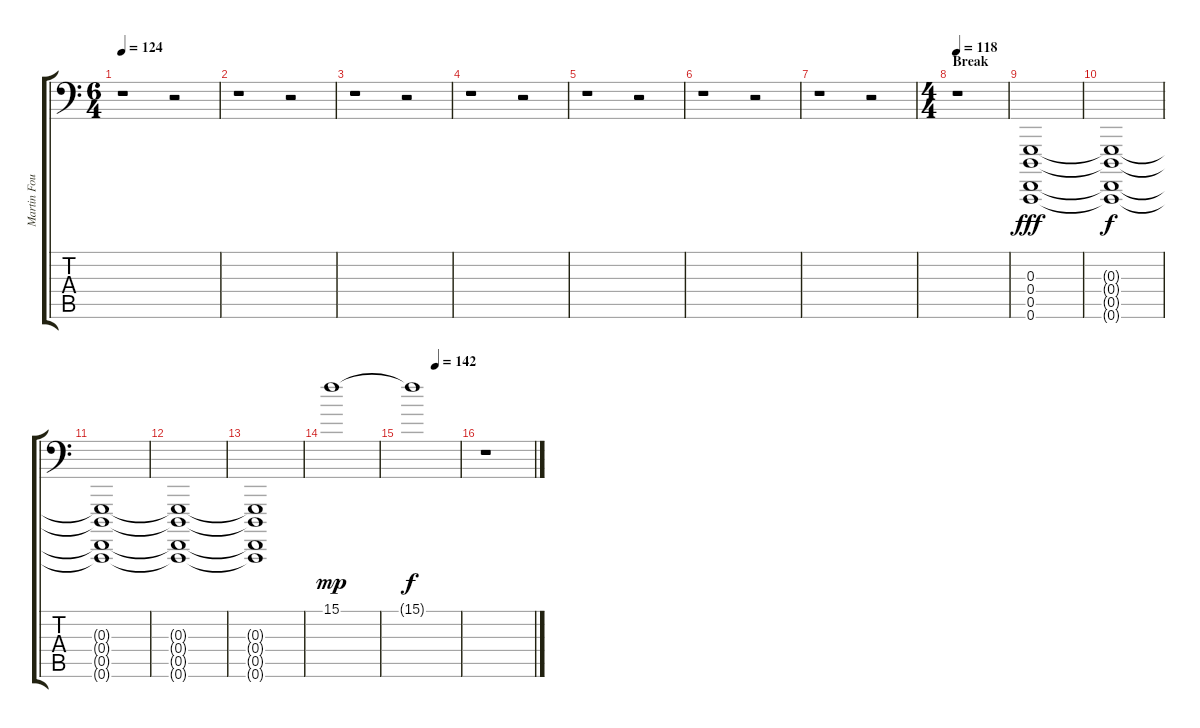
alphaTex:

\track ("Martin Foul (Unwashed Pianist)" "Martin Fou") {instrument seashore}
\staff {score tabs}
\tuning (D4 A3 F0 C0 G-1 D-1) {hide}
\ts (6 4)
\tempo 124
\clef f4
\ks c
r.1{dy fff} r.2 |
r.1 r.2 |
r.1 r.2 |
r.1 r.2 |
r.1 r.2 |
r.1 r.2 |
r.1 r.2 |
\ts (4 4)
\section ("" "Break")
\tempo 118
r.1 |
(0.3 0.4 0.5 0.6).1{instrument stringensemble1} |
(0.3{t} 0.4{t} 0.5{t} 0.6{t}).1{dy f} |
(0.3{t} 0.4{t} 0.5{t} 0.6{t}).1 |
(0.3{t} 0.4{t} 0.5{t} 0.6{t}).1 |
(0.3{t} 0.4{t} 0.5{t} 0.6{t}).1 |
15.1.1{dy mp instrument seashore} |
\tempo (142 0.5)
15.1{t}.1{dy f} |
r.1
